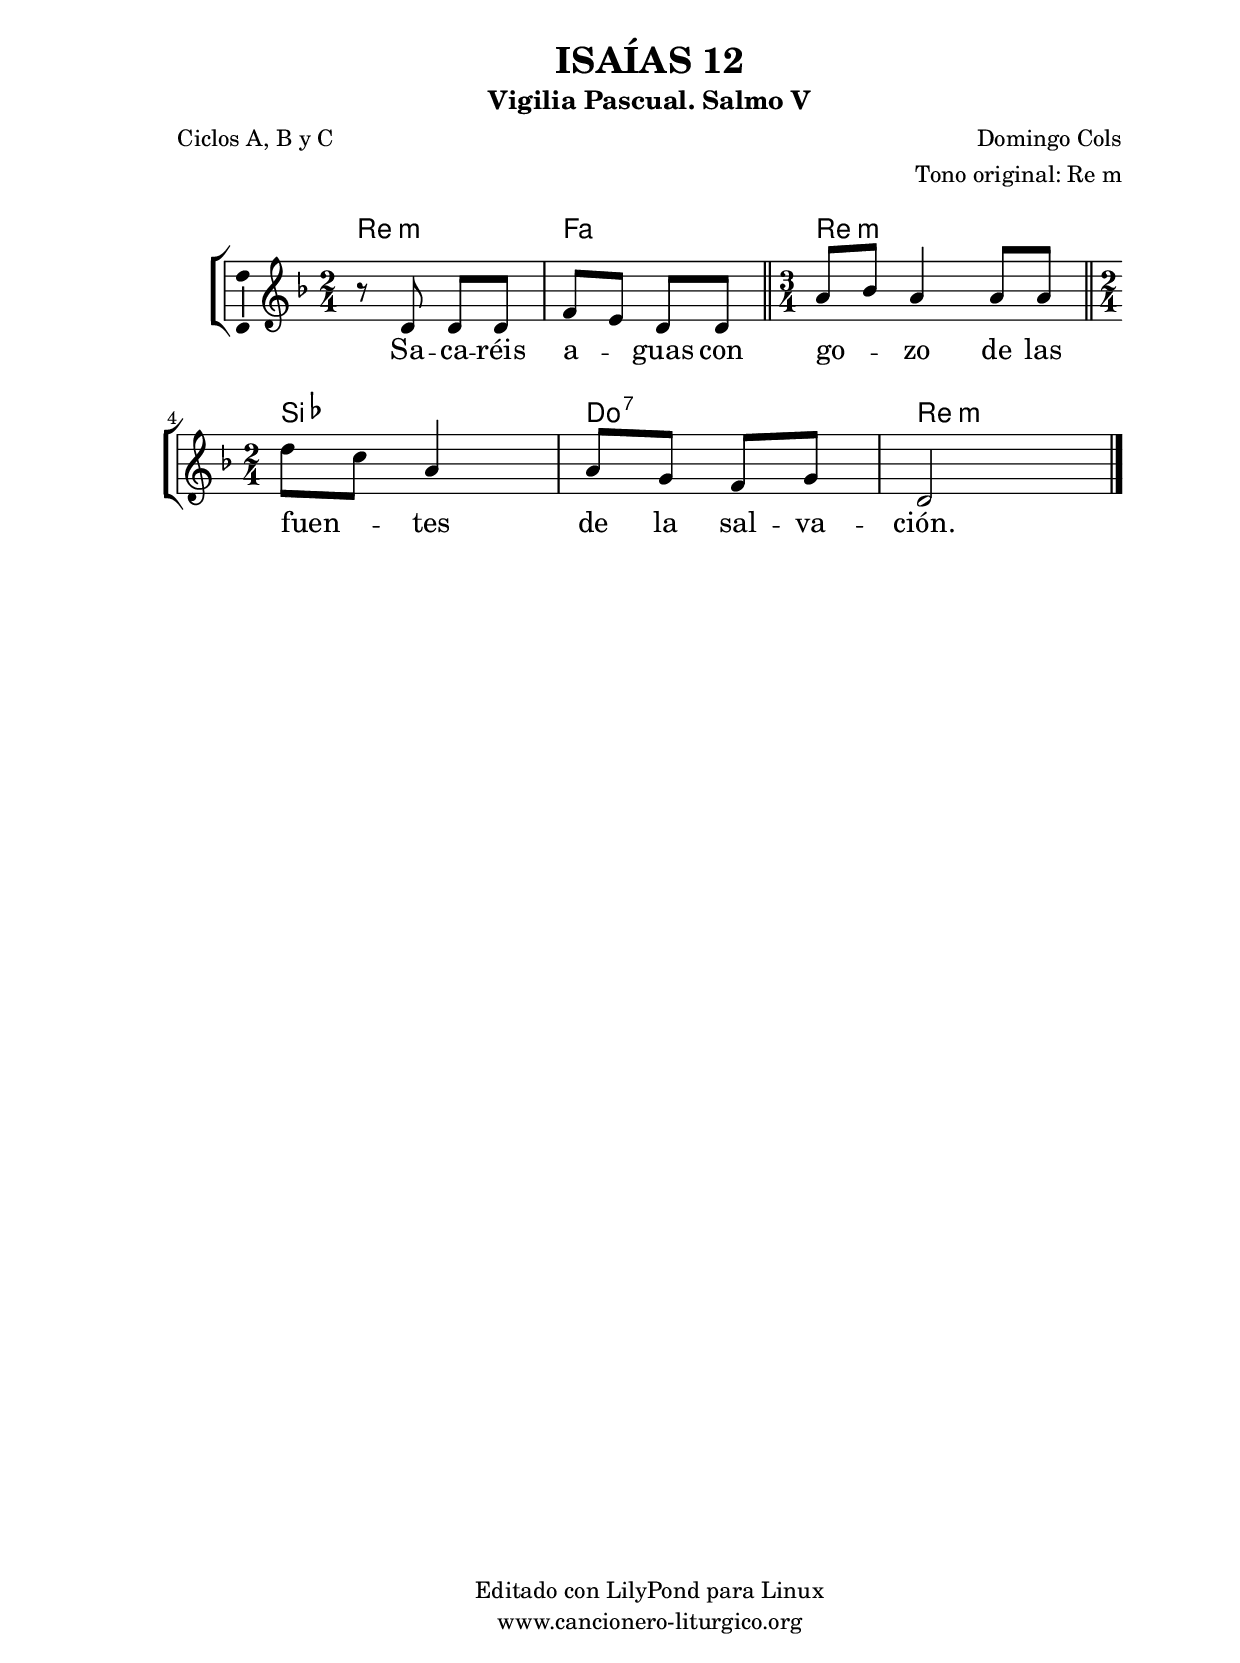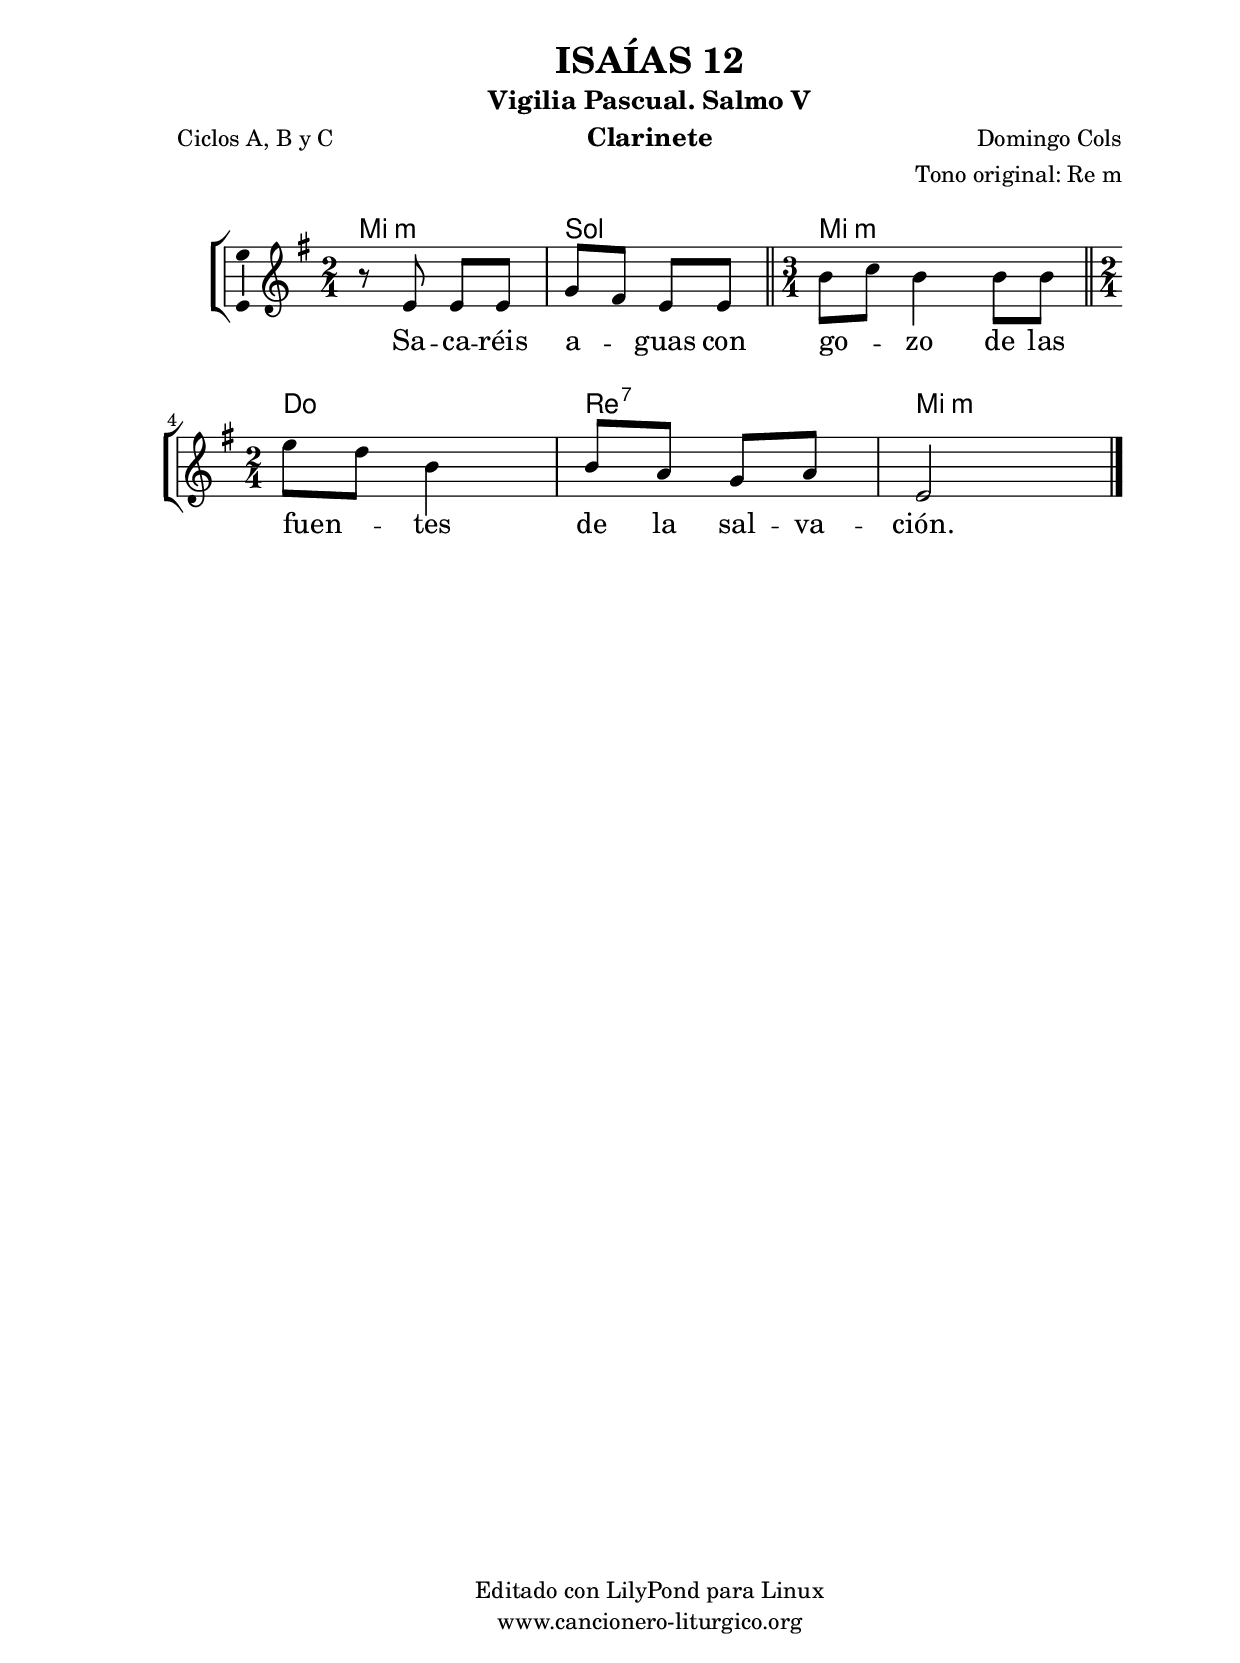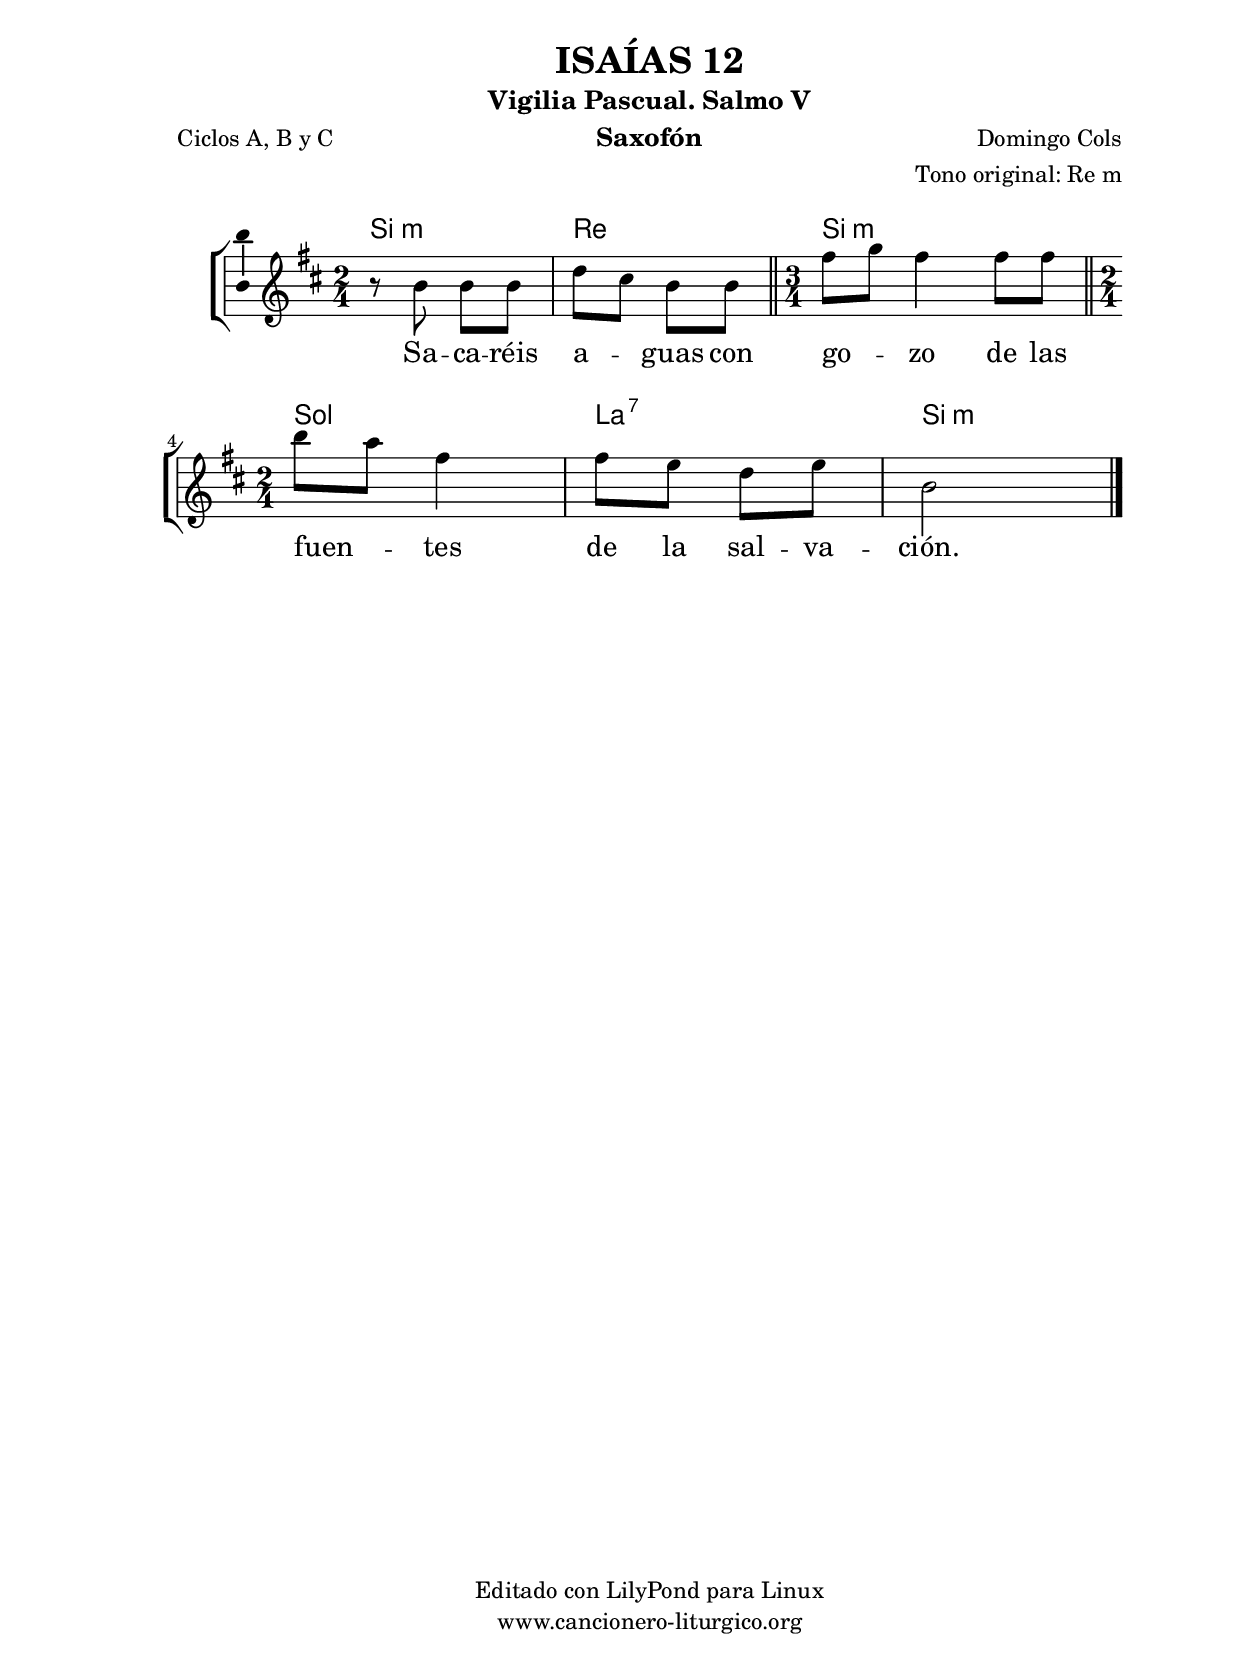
%
%para convertir .midi en .wav:
%timidity filename.midi -Ow -o finename.wav
%
%
%Para convertir de .wav a .mp3:
%lame -h -m j filename.wav
%
%
%para escuchar el midi:
%timidity nombrefichero.midi
%


%versión de lilypond para la que se ha escrito esta partitura:
\version "2.16.0"

	%Tamaño papel
	#(set-default-paper-size "a4")
	%Tamaño partitura
	#(set-global-staff-size 20)
	%No responde al pulsar sobre una nota
	#(ly:set-option 'point-and-click #f)

%parámetros del encabezamiento:
\header {
	title = "ISAÍAS 12"
	subtitle = "Vigilia Pascual. Salmo V"
	composer = "Domingo Cols"
	poet = "Ciclos A, B y C"
	meter = ""
	arranger = "Tono original: Re m"
%%%errata en armadura en Libro del Salmista
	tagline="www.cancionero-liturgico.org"
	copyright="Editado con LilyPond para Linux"
	tiempo = "Pascua"
	usos = "Salmo"
	letra = "Sacaréis aguas con gozo de las fuentes de la salvación."
	}

%parámetros asociados al papel:
\paper  {
	oddHeaderMarkup = \markup {\fill-line { \on-the-fly #not-first-page \fromproperty #'header:title \on-the-fly #not-first-page \fromproperty #'header:composer }}
	evenHeaderMarkup = \markup {\fill-line { \fromproperty #'header:composer \fromproperty #'header:title }}
	#(set-paper-size "a4")
	print-page-number = ##f
	first-page-number = 1
	print-first-page-number = ##f
%	head-separation = 3.0 \cm
	top-margin = 2.0 \cm
	bottom-margin = 0.5\cm
%%%	bottom-margin = -1.0\cm
	left-margin = 3.0 \cm
	line-width = 16.0 \cm 
	indent = 8\mm
	interscoreline = 2.\mm
	between-system-space = 15\mm
%	para que las partituras no llenen la hoja:
	ragged-bottom = ##t
%	idem para la última hoja:
	ragged-last-bottom = ##f
%	para que las partituras llenen el ancho del papel:
	ragged-last = ##f
	after-title-space = 2.5 \cm
%page-count=1
system-count=2

	%Flexible Vertical Spacing
%	markup-markup-spacing =
%	#'((basic-distance . 15) (minimum-distance . 15) (padding . 3))
	markup-system-spacing =
	#'((basic-distance . 15) (minimum-distance . 15) (padding . 3))
	system-system-spacing =
	#'((basic-distance . 15) (minimum-distance . 15) (padding . 3))
	score-system-spacing =
	#'((basic-distance . 15) (minimum-distance . 15) (padding . 5))
%	top-system-spacing = % header
%	#'((basic-distance . 8) (minimum-distance . 0) (padding . 3))
%	top-markup-spacing =
%	#'((basic-distance . 20) (minimum-distance . 20) (padding . 3))
	last-bottom-spacing = % footer
	#'((basic-distance . 5) (minimum-distance . 5) (padding . 3))
%	score-markup-spacing =
%	#'((basic-distance . 16) (minimum-distance . 13) (padding . 3))

	}


%parámetros que afectan a toda la partitura:
global =  {
	%clave de sol (G):
	\clef G
	%armadura:
%	\transpose f g
%%%errata en armadura en Libro del Salmista
	\key d \minor
	\tempo 4=100
	\set Score.tempoHideNote = ##t
	}


acordes = {
	\italianChords
	\chordmode {
%	\transpose c d
{

d2:m f d2.:m bes2 c:7 d:m

	}
	}
}

melodia = 
%	\transpose f g
{
	\relative c'{

\time 2/4
r8 d8 d d
f8 e d d
\bar "||"
\time 3/4
a'8 bes a4 a8 a
\bar "||"
\time 2/4
d8 c a4
a8 g f g
d2

	\bar "|."
	}
	}


texto = \lyricmode {
Sa -- ca -- réis a -- _ guas con go -- _ zo
de las fuen -- _ tes de la sal -- va -- ción.
	}


acordesStaff = \context ChordNames = acordesStaff <<
	\set chordChanges = ##t
	\acordes
	>>


vozStaff = \context Voice = vozStaff
\with {\consists "Ambitus_engraver"}
<<
%	\set Staff.instrumentName = ""
%	\set Staff.shortInstrumentName = ""
%	\set Staff.midiInstrument = #"clarinet"
%	\set Staff.midiInstrument = #"cello"
%	\set Staff.midiInstrument = #"flute"
	\set Staff.midiInstrument = #"electric guitar (jazz)"
%	\set Staff.midiInstrument = #"english horn"
%	\set Staff.midiInstrument = #"violin"
%	\set Staff.midiInstrument = #"glockenspiel"
	\set Staff.midiMinimumVolume = #0.7
	\set Staff.midiMaximumVolume = #0.9
	\global
	\melodia
	>>


textoStaff = \context Lyrics = textoStaff <<
	\lyricsto vozStaff \texto
	>>

\book {
	\score {
		\context ChoirStaff {
			\override StaffGroup.SystemStartBracket #'collapse-height = #1
			\override Score.SystemStartBar #'collapse-height = #1
			<<
			\acordesStaff
			\vozStaff
			\textoStaff
			>>
			}
		\layout {
	    		\context {
				\Lyrics
				\override LyricText #'font-size = #2
				}
	   		 \context {
				\Score
				%fontSize = #3
				\override StaffSymbol #'staff-space = #(magstep +3)
				%\override Beam #'thickness = #0.55
				%\override SpacingSpanner #'spacing-increment = #1.0
				%\override Slur #'height-limit = #1.5
				}
			}
		}
	\score {
		\unfoldRepeats
		\context ChoirStaff {
			<<
			\acordesStaff
			\vozStaff
			>>
			}
		\midi {
	  		\context {
	  			\Score
				tempoWholesPerMinute = #(ly:make-moment 70 4)
				}
			}
		}
	}

%Partitura para clarinete
#(define output-suffix "C")
\book {
	\header{
		instrument = "Clarinete"
		}
	\score {
		\context ChoirStaff {
			\override StaffGroup.SystemStartBracket #'collapse-height = #1
			\override Score.SystemStartBar #'collapse-height = #1
\transpose c d
			<<
			\acordesStaff
			\vozStaff
			\textoStaff
			>>
			}
		\layout {
	    		\context {
				\Lyrics
				\override LyricText #'font-size = #2
				}
	   		 \context {
				\Score
				%fontSize = #3
				\override StaffSymbol #'staff-space = #(magstep +3)
				%\override Beam #'thickness = #0.55
				%\override SpacingSpanner #'spacing-increment = #1.0
				%\override Slur #'height-limit = #1.5
				}
			}
		}
	}

%Partitura para saxofón
#(define output-suffix "S")
\book {
	\header{
		instrument = "Saxofón"
		}
	\score {
		\context ChoirStaff {
			\override StaffGroup.SystemStartBracket #'collapse-height = #1
			\override Score.SystemStartBar #'collapse-height = #1
\transpose c a
			<<
			\acordesStaff
			\vozStaff
			\textoStaff
			>>
			}
		\layout {
	    		\context {
				\Lyrics
				\override LyricText #'font-size = #2
				}
	   		 \context {
				\Score
				%fontSize = #3
				\override StaffSymbol #'staff-space = #(magstep +3)
				%\override Beam #'thickness = #0.55
				%\override SpacingSpanner #'spacing-increment = #1.0
				%\override Slur #'height-limit = #1.5
				}
			}
		}
	}

